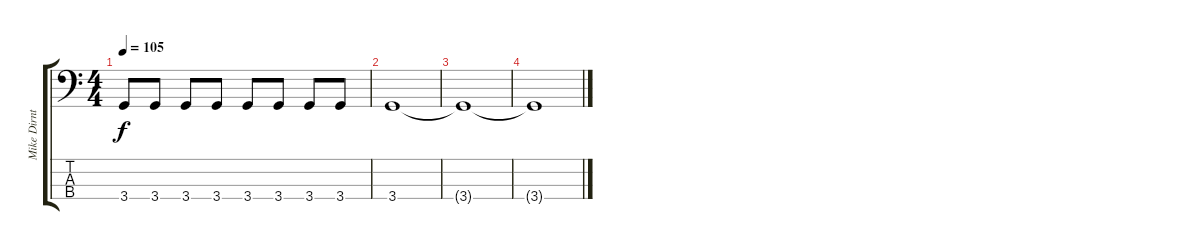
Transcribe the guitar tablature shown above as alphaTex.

\track ("Mike Dirnt" "Mike Dirnt") {instrument electricbassfinger}
\staff {score tabs}
\tuning (G2 D2 A1 E1) {hide}
\ts (4 4)
\tempo 105
\clef f4
\ks c
3.4.8{dy f} 3.4.8 3.4.8 3.4.8 3.4.8 3.4.8 3.4.8 3.4.8 |
3.4.1 |
3.4{t}.1 |
3.4{t}.1
